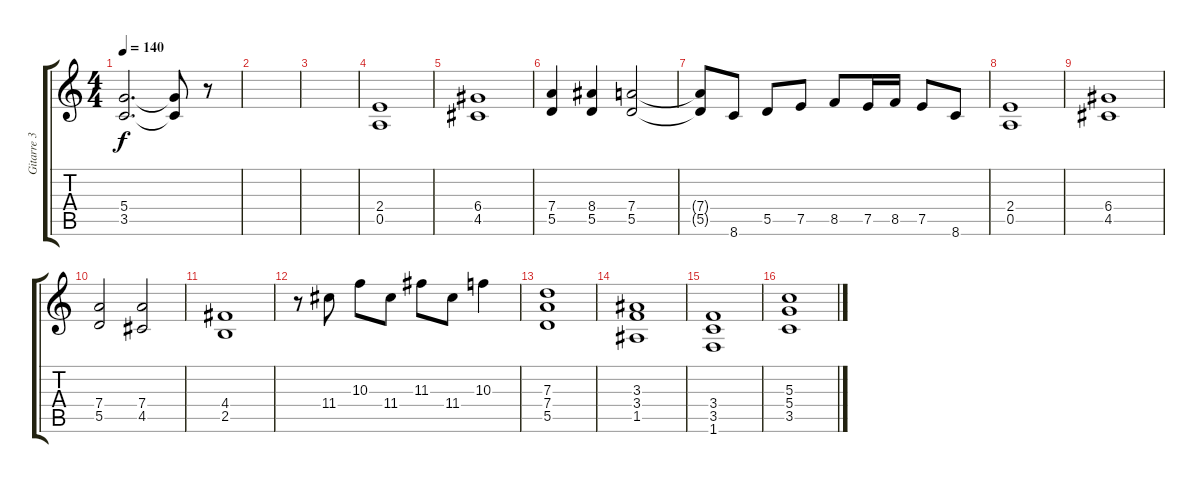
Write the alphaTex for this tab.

\track ("Gitarre 3" "Gitarre 3") {instrument overdrivenguitar}
\staff {score tabs}
\tuning (E4 B3 G3 D3 A2 E2) {hide}
\ts (4 4)
\tempo 140
\clef g2
\ks c
(5.4 3.5).2{d dy f} (5.4{t} 3.5{t}).8 r.8 |
|
|
(2.4 0.5).1 |
(6.4 4.5).1 |
(7.4 5.5).4 (8.4 5.5).4 (7.4 5.5).2 |
(7.4{t} 5.5{t}).8 8.6.8 5.5.8 7.5.8 8.5.8 7.5.16 8.5.16 7.5.8 8.6.8 |
(2.4 0.5).1 |
(6.4 4.5).1 |
(7.4 5.5).2 (7.4 4.5).2 |
(4.4 2.5).1 |
r.8 11.4.8 10.3.8 11.4.8 11.3.8 11.4.8 10.3.4 |
(7.3 7.4 5.5).1{volume 10} |
(3.3 3.4 1.5).1 |
(3.4 3.5 1.6).1 |
(5.3 5.4 3.5).1
